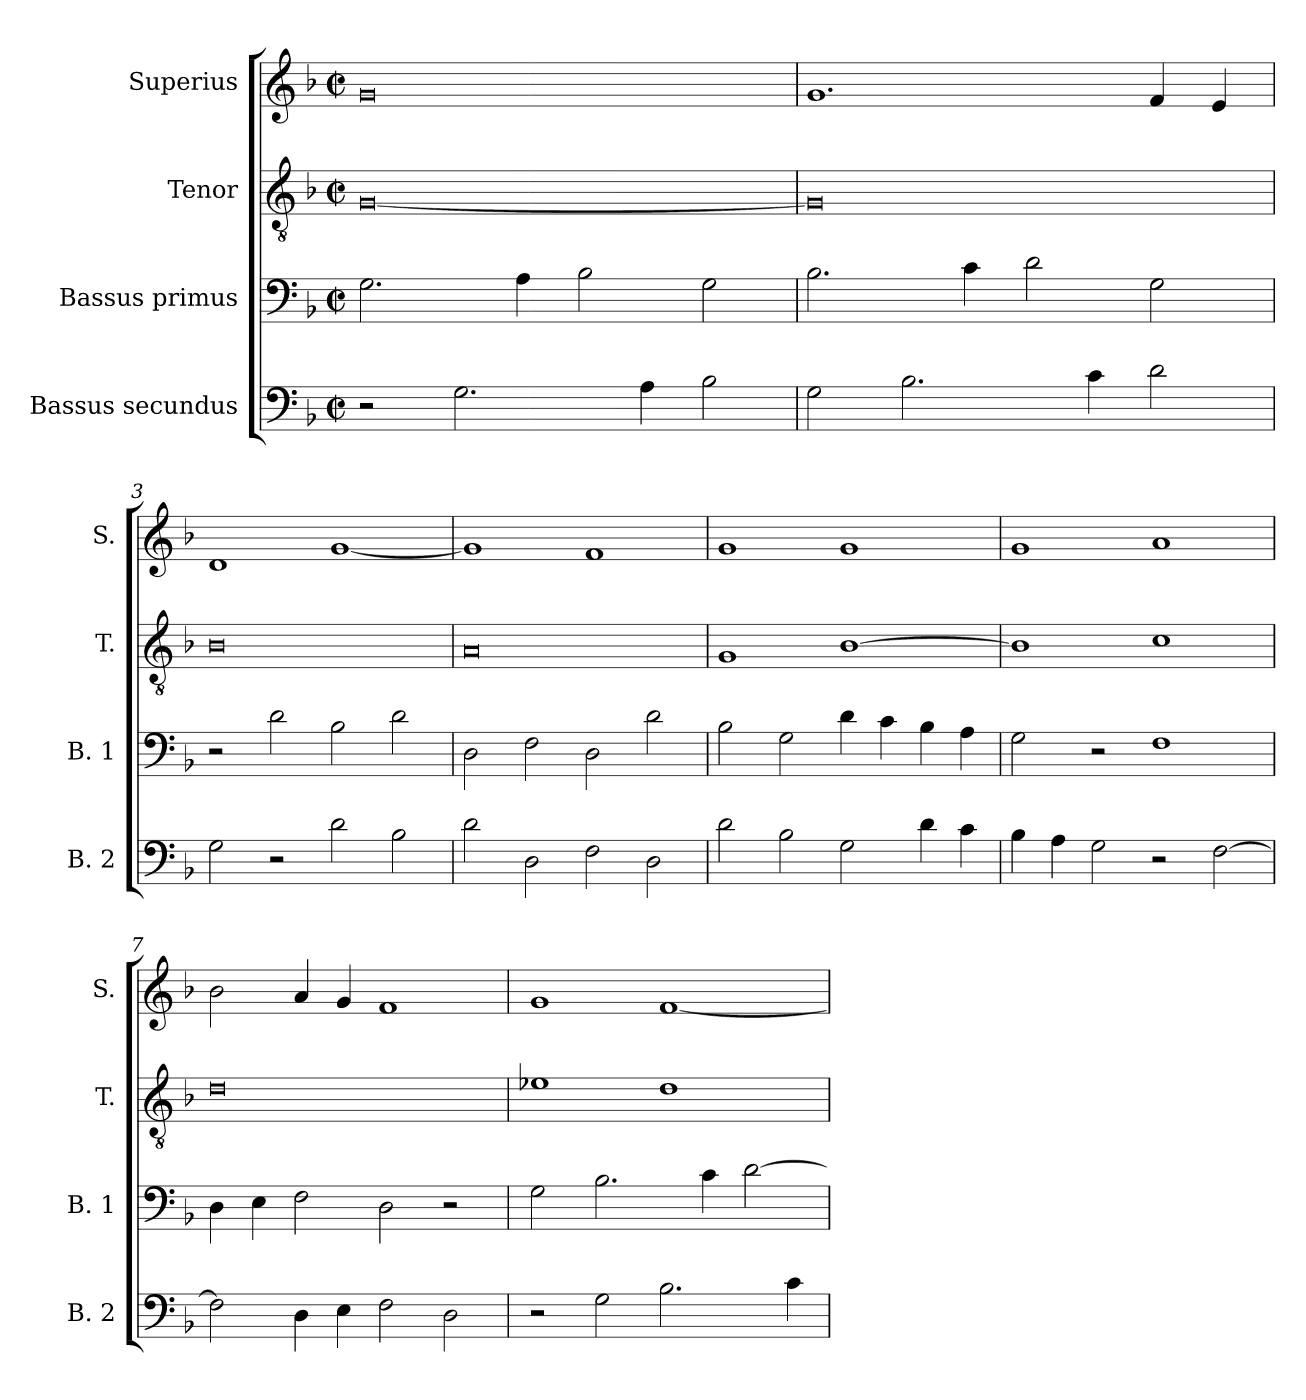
**kern	**kern	**kern	**kern
*part4	*part3	*part2	*part1
*staff4	*staff3	*staff2	*staff1
*I"Bassus secundus	*I"Bassus primus	*I"Tenor	*I"Superius
*I'B. 2	*I'B. 1	*I'T.	*I'S.
*clefF4	*clefF4	*clefGv2	*clefG2
*k[b-]	*k[b-]	*k[b-]	*k[b-]
*M2/2	*M2/2	*M2/2	*M2/2
*met(c|)	*met(c|)	*met(c|)	*met(c|)
=1	=1	=1	=1
2r	2.G\	[0G/	0g
2.G\	.	.	.
.	4A\	.	.
.	2B-\	.	.
4A\	.	.	.
2B-\	2G\	.	.
=2	=2	=2	=2
2G\	2.B-\	0G]	1.g
2.B-\	.	.	.
.	4c\	.	.
.	2d\	.	.
4c\	.	.	.
2d\	2G\	.	4f/
.	.	.	4e/
=3	=3	=3	=3
2G\	2r	0B-	1d
2r	2d\	.	.
2d\	2B-\	.	[1g
2B-\	2d\	.	.
=4	=4	=4	=4
2d\	2D\	0A	1g]
2D\	2F\	.	.
2F\	2D\	.	1f
2D\	2d\	.	.
=5	=5	=5	=5
2d\	2B-\	1G	1g
2B-\	2G\	.	.
2G\	4d\	[1B-	1g
.	4c\	.	.
4d\	4B-\	.	.
4c\	4A\	.	.
!!LO:LB:g=z
=6	=6	=6	=6
4B-\	2G\	1B-]	1g
4A\	.	.	.
2G\	2r	.	.
2r	1F	1c	1a
[2F	.	.	.
=7	=7	=7	=7
2F\]	4D\	0d	2b-\
.	4E\	.	.
4D\	2F\	.	4a/
4E\	.	.	4g/
2F\	2D\	.	1f
2D\	2r	.	.
=8	=8	=8	=8
2r	2G\	1e-X	1g
2G\	2.B-\	.	.
2.B-\	.	1d	[1f
.	4c\	.	.
.	[2d\	.	.
4c\	.	.	.
=	=	=	=
*-	*-	*-	*-
